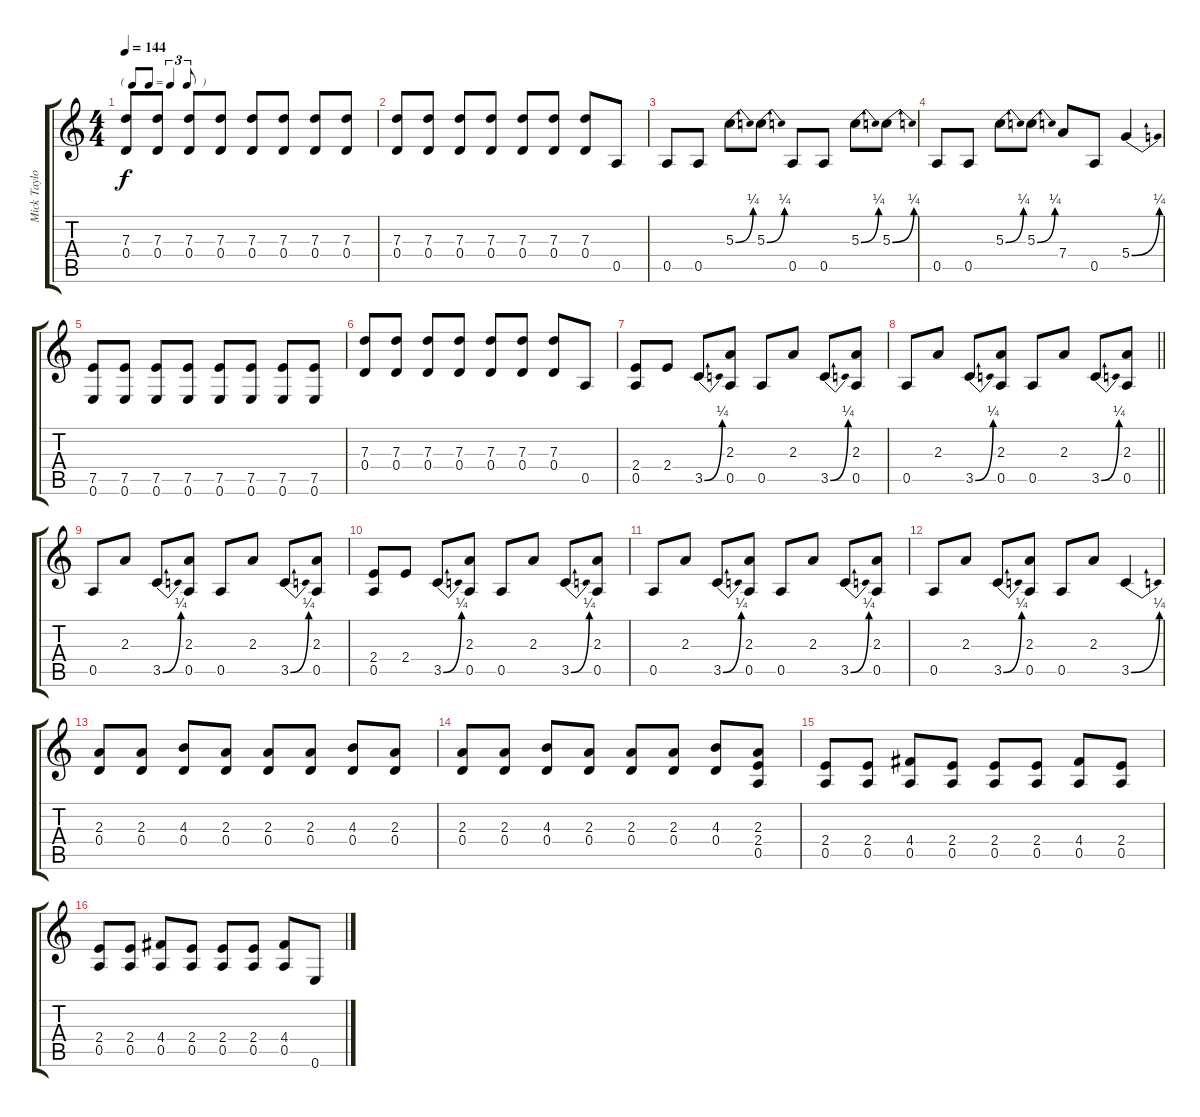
\track ("Mick Taylor - Electric Guitar" "Mick Taylo") {instrument overdrivenguitar}
\staff {score tabs}
\tuning (E4 B3 G3 D3 A2 E2) {hide}
\ts (4 4)
\tf triplet8th
\tempo 144
\clef g2
\ks c
(7.3 0.4).8{dy f} (7.3 0.4).8 (7.3 0.4).8 (7.3 0.4).8 (7.3 0.4).8 (7.3 0.4).8 (7.3 0.4).8 (7.3 0.4).8 |
(7.3 0.4).8 (7.3 0.4).8 (7.3 0.4).8 (7.3 0.4).8 (7.3 0.4).8 (7.3 0.4).8 (7.3 0.4).8 0.5.8 |
0.5.8 0.5.8 5.3{be (bend 0 0 60 1)}.8 5.3{be (bend 0 0 60 1)}.8 0.5.8 0.5.8 5.3{be (bend 0 0 60 1)}.8 5.3{be (bend 0 0 60 1)}.8 |
0.5.8 0.5.8 5.3{be (bend 0 0 60 1)}.8 5.3{be (bend 0 0 60 1)}.8 7.4.8 0.5.8 5.4{be (bend 0 0 60 1)}.4 |
(7.5 0.6).8 (7.5 0.6).8 (7.5 0.6).8 (7.5 0.6).8 (7.5 0.6).8 (7.5 0.6).8 (7.5 0.6).8 (7.5 0.6).8 |
(7.3 0.4).8 (7.3 0.4).8 (7.3 0.4).8 (7.3 0.4).8 (7.3 0.4).8 (7.3 0.4).8 (7.3 0.4).8 0.5.8 |
(2.4 0.5).8 2.4.8 3.5{be (bend 0 0 60 1)}.8 (2.3 0.5).8 0.5.8 2.3.8 3.5{be (bend 0 0 60 1)}.8 (2.3 0.5).8 |
\barLineRight lightlight
0.5.8 2.3.8 3.5{be (bend 0 0 60 1)}.8 (2.3 0.5).8 0.5.8 2.3.8 3.5{be (bend 0 0 60 1)}.8 (2.3 0.5).8 |
0.5.8 2.3.8 3.5{be (bend 0 0 60 1)}.8 (2.3 0.5).8 0.5.8 2.3.8 3.5{be (bend 0 0 60 1)}.8 (2.3 0.5).8 |
(2.4 0.5).8 2.4.8 3.5{be (bend 0 0 60 1)}.8 (2.3 0.5).8 0.5.8 2.3.8 3.5{be (bend 0 0 60 1)}.8 (2.3 0.5).8 |
0.5.8 2.3.8 3.5{be (bend 0 0 60 1)}.8 (2.3 0.5).8 0.5.8 2.3.8 3.5{be (bend 0 0 60 1)}.8 (2.3 0.5).8 |
0.5.8 2.3.8 3.5{be (bend 0 0 60 1)}.8 (2.3 0.5).8 0.5.8 2.3.8 3.5{be (bend 0 0 60 1)}.4 |
(2.3 0.4).8 (2.3 0.4).8 (4.3 0.4).8 (2.3 0.4).8 (2.3 0.4).8 (2.3 0.4).8 (4.3 0.4).8 (2.3 0.4).8 |
(2.3 0.4).8 (2.3 0.4).8 (4.3 0.4).8 (2.3 0.4).8 (2.3 0.4).8 (2.3 0.4).8 (4.3 0.4).8 (2.3 2.4 0.5).8 |
(2.4 0.5).8 (2.4 0.5).8 (4.4 0.5).8 (2.4 0.5).8 (2.4 0.5).8 (2.4 0.5).8 (4.4 0.5).8 (2.4 0.5).8 |
(2.4 0.5).8 (2.4 0.5).8 (4.4 0.5).8 (2.4 0.5).8 (2.4 0.5).8 (2.4 0.5).8 (4.4 0.5).8 0.6.8
